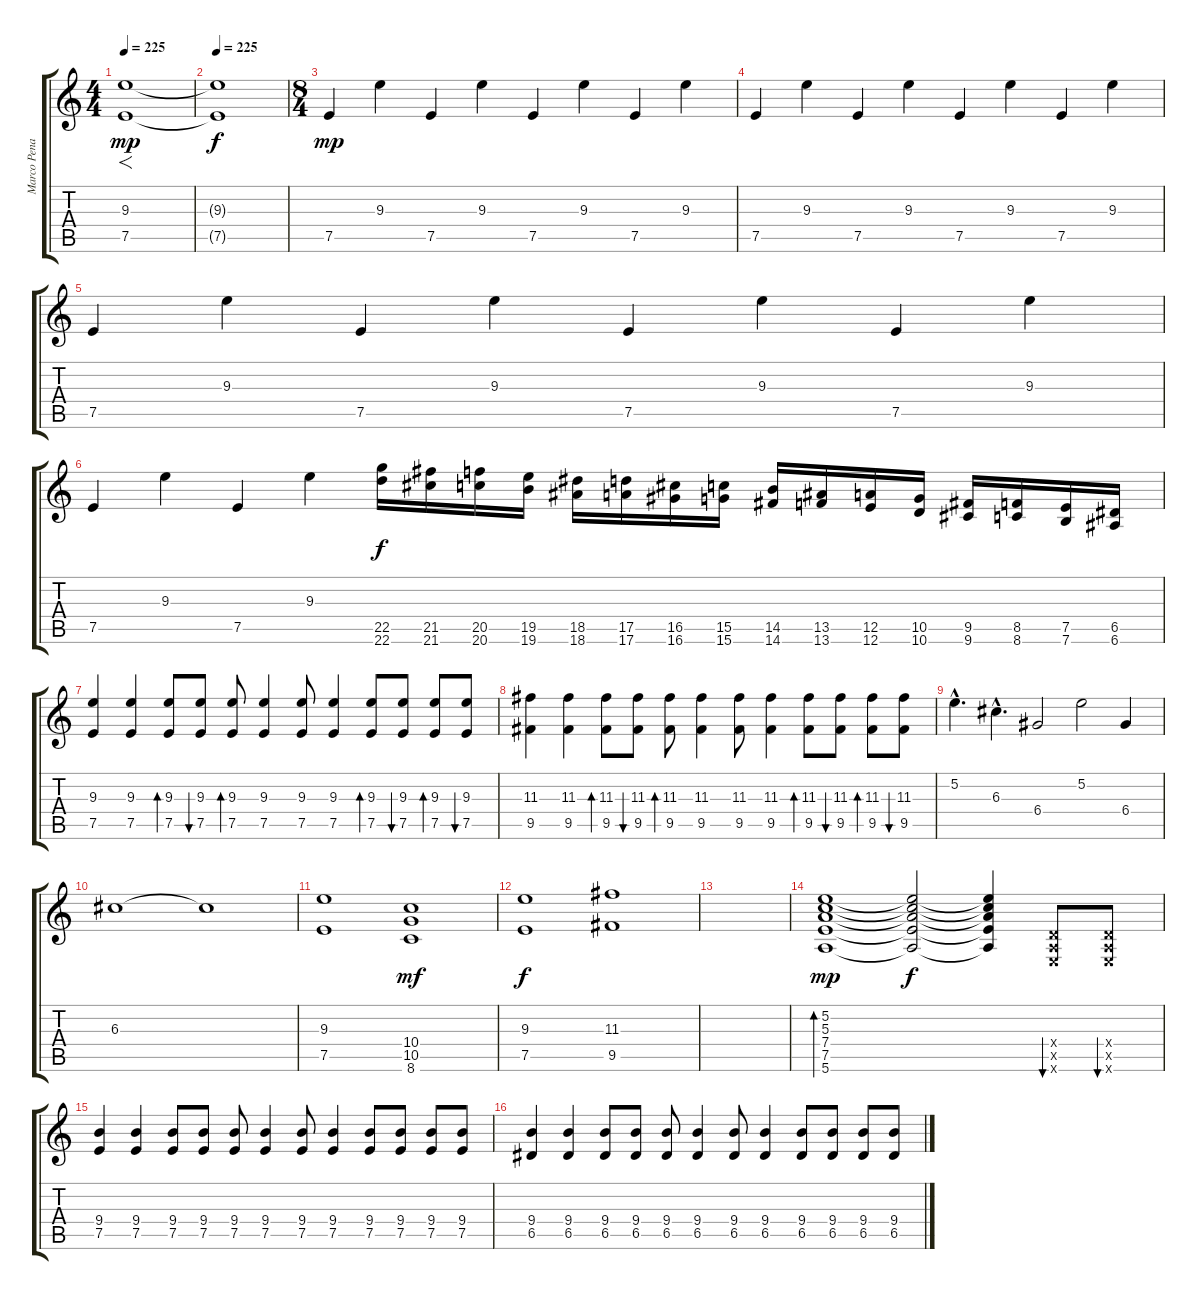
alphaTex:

\track ("Marco Pena" "Marco Pena") {instrument acousticguitarsteel}
\staff {score tabs}
\tuning (E4 B3 G3 D3 A2 E2) {hide}
\ts (4 4)
\tempo 225
\tempo 110
\tempo 225
\clef g2
\ks c
(9.3 7.5).1{f dy mp instrument acousticguitarsteel} |
\tempo 225
(9.3{t} 7.5{t}).1{dy f} |
\ts (8 4)
7.5.4{dy mp} 9.3.4 7.5.4 9.3.4 7.5.4 9.3.4 7.5.4 9.3.4 |
7.5.4 9.3.4 7.5.4 9.3.4 7.5.4 9.3.4 7.5.4 9.3.4 |
7.5.4 9.3.4 7.5.4 9.3.4 7.5.4 9.3.4 7.5.4 9.3.4 |
7.5.4 9.3.4 7.5.4 9.3.4 (22.5 22.6).16{dy f} (21.5 21.6).16 (20.5 20.6).16 (19.5 19.6).16 (18.5 18.6).16 (17.5 17.6).16 (16.5 16.6).16 (15.5 15.6).16 (14.5 14.6).16 (13.5 13.6).16 (12.5 12.6).16 (10.5 10.6).16 (9.5 9.6).16 (8.5 8.6).16 (7.5 7.6).16 (6.5 6.6).16 |
(9.3 7.5).4 (9.3 7.5).4 (9.3 7.5).8{bd 60} (9.3 7.5).8{bu 60} (9.3 7.5).8{bd 60} (9.3 7.5).4 (9.3 7.5).8 (9.3 7.5).4 (9.3 7.5).8{bd 60} (9.3 7.5).8{bu 60} (9.3 7.5).8{bd 60} (9.3 7.5).8{bu 60} |
(11.3 9.5).4 (11.3 9.5).4 (11.3 9.5).8{bd 60} (11.3 9.5).8{bu 60} (11.3 9.5).8{bd 60} (11.3 9.5).4 (11.3 9.5).8 (11.3 9.5).4 (11.3 9.5).8{bd 60} (11.3 9.5).8{bu 60} (11.3 9.5).8{bd 60} (11.3 9.5).8{bu 60} |
5.2{hac}.4{d} 6.3{hac}.4{d} 6.4.2 5.2.2 6.4.4 |
6.3.1 6.3{t}.1 |
(9.3 7.5).1 (10.4 10.5 8.6).1{dy mf} |
(9.3 7.5).1{dy f} (11.3 9.5).1 |
|
(5.2 5.3 7.4 7.5 5.6).1{bd 120 dy mp} (5.2{t} 5.3{t} 7.4{t} 7.5{t} 5.6{t}).2{dy f} (5.2{t} 5.3{t} 7.4{t} 7.5{t} 5.6{t}).4 (0.4{x} 0.5{x} 0.6{x}).8{bu 60} (0.4{x} 0.5{x} 0.6{x}).8{bu 60} |
(9.4 7.5).4{volume 9 instrument acousticguitarsteel} (9.4 7.5).4 (9.4 7.5).8 (9.4 7.5).8 (9.4 7.5).8 (9.4 7.5).4 (9.4 7.5).8 (9.4 7.5).4 (9.4 7.5).8 (9.4 7.5).8 (9.4 7.5).8 (9.4 7.5).8 |
(9.4 6.5).4 (9.4 6.5).4 (9.4 6.5).8 (9.4 6.5).8 (9.4 6.5).8 (9.4 6.5).4 (9.4 6.5).8 (9.4 6.5).4 (9.4 6.5).8 (9.4 6.5).8 (9.4 6.5).8 (9.4 6.5).8
